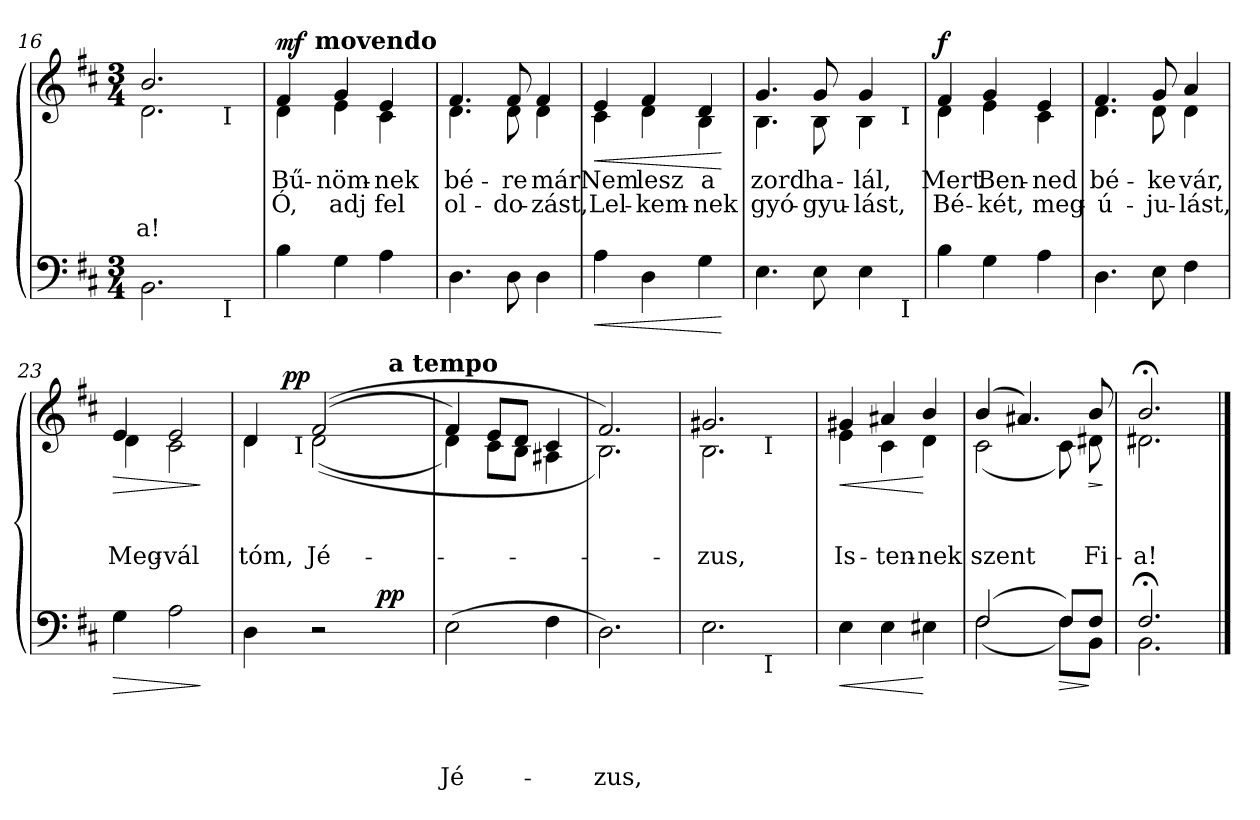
**kern	**text	**text	**text	**text	**dynam	**kern	**text	**text	**text	**dynam
*part2	*part2	*part2	*part2	*part2	*part2	*part1	*part1	*part1	*part1	*part1
*staff2	*staff2	*staff2	*staff2	*staff2	*staff2	*staff1	*staff1	*staff1	*staff1	*staff1
*clefF4	*	*	*	*	*	*clefG2	*	*	*	*
*k[f#c#]	*	*	*	*	*	*k[f#c#]	*	*	*	*
*b:	*	*	*	*	*	*b:	*	*	*	*
*M3/4	*	*	*	*	*	*M3/4	*	*	*	*
=16	=16	=16	=16	=16	=16	=16	=16	=16	=16	=16
!	!	!	!	!	!	!	!	!	!LO:LY:b	!
*^	*	*	*	*	*	*^	*	*	*	*
*	*	*	*	*	*	*	*	*^	*	*	*	*
2.BB\	2ryy	.	.	.	.	.	2.b/	2.d\	2ryy	.	.	-a!	.
.	32ryy	.	.	.	.	.	.	.	32ryy	.	.	.	.
!	!	!	!	!	!	!	!	!	!LO:TX:b:t=I	!	!	!	!
!	!LO:TX:b:t=I	!	!	!	!	!	!	!	!	!	!	!	!
.	8..ryy	.	.	.	.	.	.	.	8..ryy	.	.	.	.
*v	*v	*	*	*	*	*	*	*	*	*	*	*	*
=17	=17	=17	=17	=17	=17	=17	=17	=17	=17	=17	=17	=17
*^	*	*	*	*	*	*	*	*	*	*	*	*
!	!	!	!	!	!	!	!	!	!	!LO:LY:b	!LO:LY:b	!	!LO:DY:a
*v	*v	*	*	*	*	*	*	*	*	*	*	*	*
4B\	.	.	.	.	.	4f#/	4d\	8.ryy	Bű-	Ó,	.	mf
!	!	!	!	!	!	!	!	!LO:TX:a:B:t=movendo	!	!	!	!
.	.	.	.	.	.	.	.	2ryy	.	.	.	.
!	!	!	!	!	!	!	!	!	!LO:LY:b	!LO:LY:b	!	!
4G\	.	.	.	.	.	4g/	4e\	.	-nöm-	adj	.	.
!	!	!	!	!	!	!	!	!	!LO:LY:b	!LO:LY:b	!	!
4A\	.	.	.	.	.	4e/	4c#\	.	-nek	fel­	.	.
.	.	.	.	.	.	.	.	16ryy	.	.	.	.
*	*	*	*	*	*	*v	*v	*v	*	*	*	*
!!LO:LB:g=z
=18	=18	=18	=18	=18	=18	=18	=18	=18	=18	=18
*	*	*	*	*	*	*^	*	*	*	*
*	*	*	*	*	*	*	*^	*	*	*	*
!	!	!	!	!	!	!	!	!	!LO:LY:b	!LO:LY:b	!	!
*	*	*	*	*	*	*	*v	*v	*	*	*	*
4.D\	.	.	.	.	.	4.f#/	4.d\	bé-	ol-	.	.
!	!	!	!	!	!	!	!	!LO:LY:b	!LO:LY:b	!	!
8D\	.	.	.	.	.	8f#/	8d\	-re	-do-	.	.
!	!	!	!	!	!	!	!	!LO:LY:b	!LO:LY:b	!	!
4D\	.	.	.	.	.	4f#/	4d\	már	-zást,	.	.
=19	=19	=19	=19	=19	=19	=19	=19	=19	=19	=19	=19
!	!	!	!	!	!LO:HP:b	!	!	!	!	!	!
!	!	!	!	!	!	!	!	!LO:LY:b	!LO:LY:b	!	!LO:HP:b
4A\	.	.	.	.	<	4e/	4c#\	Nem	Lel-	.	<
!	!	!	!	!	!	!	!	!LO:LY:b	!LO:LY:b	!	!
4D\	.	.	.	.	.	4f#/	4d\	lesz	-kem-	.	.
!	!	!	!	!	!	!	!	!LO:LY:b	!LO:LY:b	!	!
4G\	.	.	.	.	.	4d/	4B\	a	-nek	.	.
*	*	*	*	*	*	*v	*v	*	*	*	*
.	.	.	.	.	[	.	.	.	.	[
=20	=20	=20	=20	=20	=20	=20	=20	=20	=20	=20
!	!	!	!	!	!	!	!LO:LY:b	!LO:LY:b	!	!
*^	*	*	*	*	*	*^	*	*	*	*
*	*	*	*	*	*	*	*	*^	*	*	*	*
4.E\	2ryy	.	.	.	.	.	4.g/	4.B\	2ryy	zord	gyó-	.	.
!	!	!	!	!	!	!	!	!	!	!LO:LY:b	!LO:LY:b	!	!
8E\	.	.	.	.	.	.	8g/	8B\	.	ha-	-gyu-	.	.
!	!	!	!	!	!	!	!	!	!	!LO:LY:b	!LO:LY:b	!	!
4E\	8ryy	.	.	.	.	.	4g/	4B\	8ryy	-lál,	-lást,	.	.
.	32ryy	.	.	.	.	.	.	.	32ryy	.	.	.	.
!	!	!	!	!	!	!	!	!	!LO:TX:b:t=I	!	!	!	!
!	!LO:TX:b:t=I	!	!	!	!	!	!	!	!	!	!	!	!
.	16.ryy	.	.	.	.	.	.	.	16.ryy	.	.	.	.
*v	*v	*	*	*	*	*	*	*	*	*	*	*	*
*	*	*	*	*	*	*v	*v	*v	*	*	*	*
=21	=21	=21	=21	=21	=21	=21	=21	=21	=21	=21
*^	*	*	*	*	*	*^	*	*	*	*
*	*	*	*	*	*	*	*	*^	*	*	*	*
!	!	!	!	!	!	!	!	!	!	!LO:LY:b	!LO:LY:b	!	!LO:DY:a
*v	*v	*	*	*	*	*	*	*	*	*	*	*	*
*	*	*	*	*	*	*	*v	*v	*	*	*	*
4B\	.	.	.	.	.	4f#/	4d\	Mert	Bé-	.	f
!	!	!	!	!	!	!	!	!LO:LY:b	!LO:LY:b	!	!
4G\	.	.	.	.	.	4g/	4e\	Ben-	-két,	.	.
!	!	!	!	!	!	!	!	!LO:LY:b	!LO:LY:b	!	!
4A\	.	.	.	.	.	4e/	4c#\	-ned	meg-	.	.
=22	=22	=22	=22	=22	=22	=22	=22	=22	=22	=22	=22
!	!	!	!	!	!	!	!	!LO:LY:b	!LO:LY:b	!	!
4.D\	.	.	.	.	.	4.f#/	4.d\	bé-	-ú-	.	.
!	!	!	!	!	!	!	!	!LO:LY:b	!LO:LY:b	!	!
8E\	.	.	.	.	.	8g/	8d\	-ke	-ju-	.	.
!	!	!	!	!	!	!	!	!LO:LY:b	!LO:LY:b	!	!
4F#\	.	.	.	.	.	4a/	4d\	vár,	-lást,	.	.
=23	=23	=23	=23	=23	=23	=23	=23	=23	=23	=23	=23
!	!	!	!	!	!LO:HP:b	!	!	!	!	!	!
!	!	!	!	!	!	!	!	!	!	!LO:LY:b	!LO:HP:b
4G\	.	.	.	.	>	4e/	4d\	.	.	Meg-	>
!	!	!	!	!	!	!	!	!	!	!LO:LY:b	!
2A\	.	.	.	.	.	2e/	2c#\	.	.	-vál­	.
*	*	*	*	*	*	*v	*v	*	*	*	*
.	.	.	.	.	]	.	.	.	.	]
!!LO:LB:g=z
=24	=24	=24	=24	=24	=24	=24	=24	=24	=24	=24
!	!	!	!	!	!	!	!	!	!LO:LY:b	!
*^	*	*	*	*	*	*^	*	*	*	*
*	*	*	*	*	*	*	*	*^	*	*	*	*
*	*	*	*	*	*	*	*	*	*^	*	*	*	*
*	*	*	*	*	*	*	*	*	*	*^	*	*	*	*
4D\	2ryy	.	.	.	.	.	4d/	4d\	8ryy	8.ryy	2ryy	.	.	tóm,	.
.	.	.	.	.	.	.	.	.	32ryy	.	.	.	.	.	.
!	!	!	!	!	!	!	!	!	!	!	!	!	!	!	!LO:DY:a
.	.	.	.	.	.	.	.	.	2ryy	.	.	.	.	.	pp
!	!	!	!	!	!	!	!	!	!	!LO:TX:b:t=I	!	!	!	!	!
.	.	.	.	.	.	.	.	.	.	2ryy	.	.	.	.	.
!	!	!	!	!	!	!	!	!	!	!	!	!	!	!LO:LY:b	!
2r	.	.	.	.	.	.	((2f#/	(<(<2d\	.	.	.	.	.	Jé-	.
.	16.ryy	.	.	.	.	.	.	.	.	.	8ryy	.	.	.	.
!	!	!	!	!	!	!LO:DY:a	!	!	!	!	!	!	!	!	!
.	8ryy	.	.	.	.	pp	.	.	.	.	.	.	.	.	.
!	!	!	!	!	!	!	!	!	!	!	!LO:TX:a:B:t=a tempo	!	!	!	!
.	.	.	.	.	.	.	.	.	.	.	8ryy	.	.	.	.
.	.	.	.	.	.	.	.	.	16.ryy	.	.	.	.	.	.
.	.	.	.	.	.	.	.	.	.	16ryy	.	.	.	.	.
.	32ryy	.	.	.	.	.	.	.	.	.	.	.	.	.	.
*v	*v	*	*	*	*	*	*	*	*	*	*	*	*	*	*
*	*	*	*	*	*	*v	*v	*v	*v	*v	*	*	*	*
=25	=25	=25	=25	=25	=25	=25	=25	=25	=25	=25
*^	*	*	*	*	*	*^	*	*	*	*
*	*	*	*	*	*	*	*	*^	*	*	*	*
*	*	*	*	*	*	*	*	*	*^	*	*	*	*
*	*	*	*	*	*	*	*	*	*	*^	*	*	*	*
!	!	!	!	!	!LO:LY:b	!	!	!	!	!	!	!	!	!	!
*v	*v	*	*	*	*	*	*	*	*	*	*	*	*	*	*
*	*	*	*	*	*	*	*v	*v	*v	*v	*	*	*	*
(<2E\	.	.	.	Jé-	.	4f#/)	4d\)	.	.	.	.
.	.	.	.	.	.	8e/L	8c#\L	.	.	.	.
.	.	.	.	.	.	8d/J	8B\J	.	.	.	.
4F#\	.	.	.	.	.	4c#/	4A#X\	.	.	.	.
=26	=26	=26	=26	=26	=26	=26	=26	=26	=26	=26	=26
!	!	!	!	!LO:LY:b	!	!	!	!	!	!	!
2.D\)	.	.	.	-zus,	.	2.f#/)	2.B\)	.	.	.	.
*	*	*	*	*	*	*v	*v	*	*	*	*
=27	=27	=27	=27	=27	=27	=27	=27	=27	=27	=27
*	*	*	*	*	*	*^	*	*	*	*
!	!	!	!	!	!	!	!	!	!	!LO:LY:b	!
*^	*	*	*	*	*	*	*^	*	*	*	*
2.E\	4...ryy	.	.	.	.	.	2.g#X/	2.B\	4...ryy	.	.	-zus,	.
!	!	!	!	!	!	!	!	!	!LO:TX:b:t=I	!	!	!	!
!	!LO:TX:b:t=I	!	!	!	!	!	!	!	!	!	!	!	!
.	4ryy	.	.	.	.	.	.	.	4ryy	.	.	.	.
.	32ryy	.	.	.	.	.	.	.	32ryy	.	.	.	.
=28	=28	=28	=28	=28	=28	=28	=28	=28	=28	=28	=28	=28	=28
!	!	!	!	!	!	!LO:HP:b	!	!	!	!	!	!	!
*v	*v	*	*	*	*	*	*	*	*	*	*	*	*
*	*	*	*	*	*	*v	*v	*v	*	*	*	*
*^	*	*	*	*	*	*^	*	*	*	*
*	*	*	*	*	*	*	*	*^	*	*	*	*
!	!	!	!	!	!	!	!	!	!	!	!	!LO:LY:b	!LO:HP:b
*v	*v	*	*	*	*	*	*	*	*	*	*	*	*
*	*	*	*	*	*	*	*v	*v	*	*	*	*
4E\	.	.	.	.	<	4g#X/	4e\	.	.	Is-	<
!	!	!	!	!	!	!	!	!	!	!LO:LY:b	!
4E\	.	.	.	.	.	4a#X/	4c#\	.	.	-ten-	.
!	!	!	!	!	!	!	!	!	!	!LO:LY:b	!
4E#X\	.	.	.	.	[	4b/	4d\	.	.	-nek	[
=29	=29	=29	=29	=29	=29	=29	=29	=29	=29	=29	=29
*^	*	*	*	*	*	*	*	*	*	*	*
!	!	!	!	!	!	!	!	!	!	!	!LO:LY:b	!
(>2F#/	(<2F#\	.	.	.	.	.	(>4b/	(<2c#\	.	.	szent	.
.	.	.	.	.	.	.	4.a#X/)	.	.	.	.	.
!	!	!	!	!	!	!LO:HP:b	!	!	!	!	!	!
8F#/L)	8F#\L)	.	.	.	.	>	.	8c#\)	.	.	.	.
!	!	!	!	!	!	!	!	!	!	!	!LO:LY:b	!LO:HP:b
8F#/J	8BB\J	.	.	.	.	]	8b/	8d#X\	.	.	Fi-	>
*v	*v	*	*	*	*	*	*	*	*	*	*	*
*	*	*	*	*	*	*v	*v	*	*	*	*
.	.	.	.	.	.	.	.	.	.	]
=30	=30	=30	=30	=30	=30	=30	=30	=30	=30	=30
*^	*	*	*	*	*	*	*	*	*	*
!	!	!	!	!	!	!	!	!	!	!LO:LY:b	!
*	*	*	*	*	*	*	*^	*	*	*	*
2.F#;/	2.BB\	.	.	.	.	.	2.b;/	2.d#X\	.	.	-a!	.
*v	*v	*	*	*	*	*	*	*	*	*	*	*
*	*	*	*	*	*	*v	*v	*	*	*	*
==	==	==	==	==	==	==	==	==	==	==
*-	*-	*-	*-	*-	*-	*-	*-	*-	*-	*-
